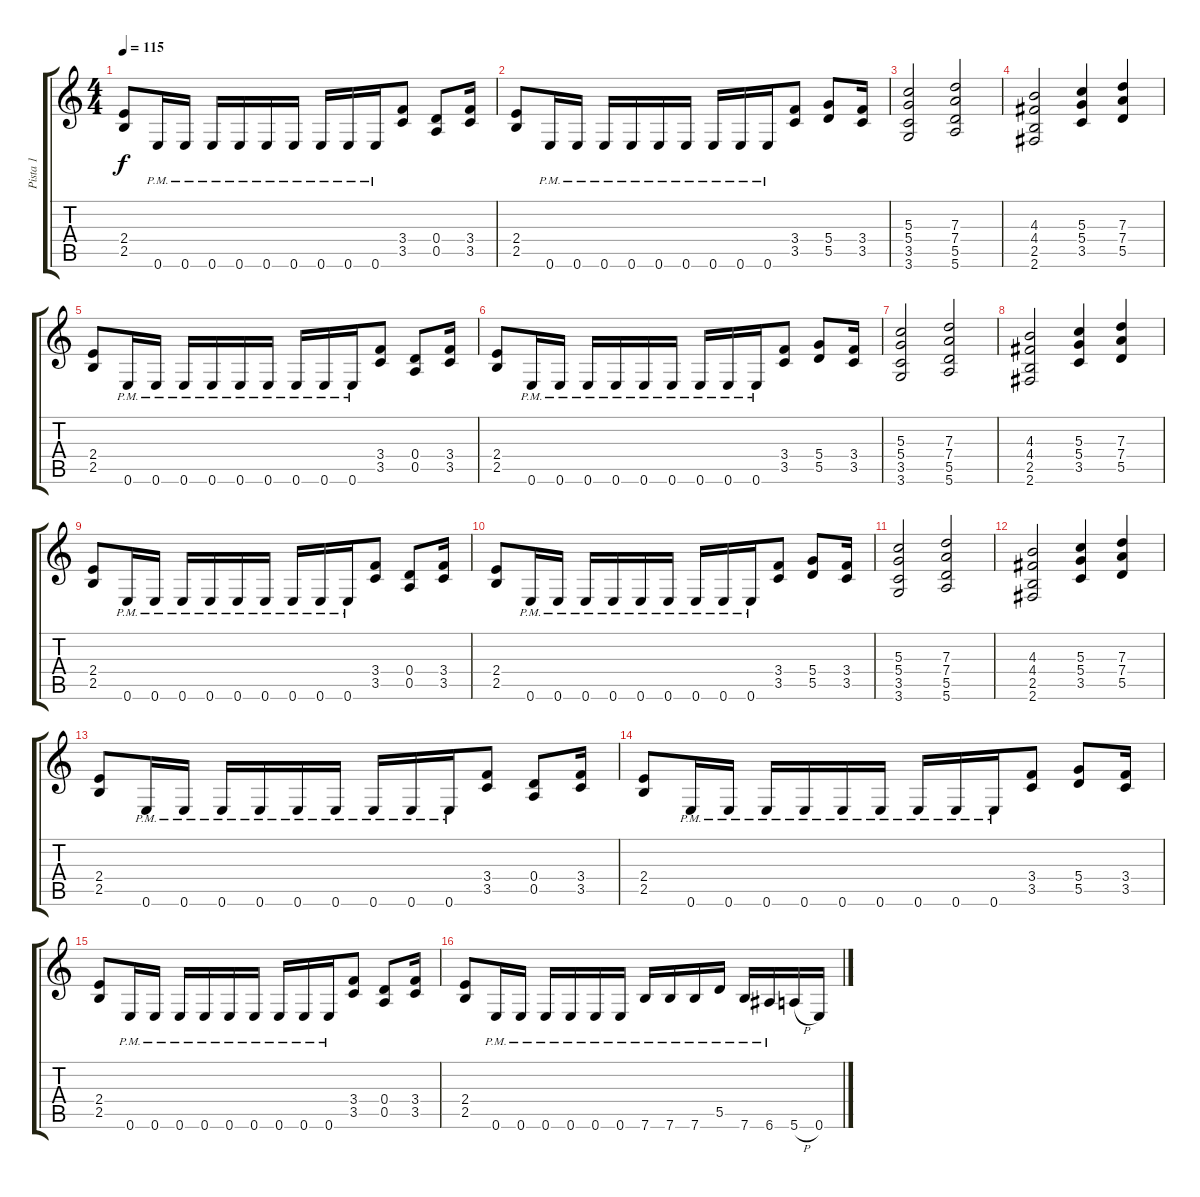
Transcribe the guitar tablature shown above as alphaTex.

\track ("Pista 1" "Pista 1") {instrument distortionguitar}
\staff {score tabs}
\tuning (E4 B3 G3 D3 A2 E2) {hide}
\ts (4 4)
\tempo 115
\clef g2
\ks c
(2.4 2.5).8{dy f} 0.6{pm}.16 0.6{pm}.16 0.6{pm}.16 0.6{pm}.16 0.6{pm}.16 0.6{pm}.16 0.6{pm}.16 0.6{pm}.16 0.6{pm}.16 (3.4 3.5).8 (0.4 0.5).8 (3.4 3.5).16 |
(2.4 2.5).8 0.6{pm}.16 0.6{pm}.16 0.6{pm}.16 0.6{pm}.16 0.6{pm}.16 0.6{pm}.16 0.6{pm}.16 0.6{pm}.16 0.6{pm}.16 (3.4 3.5).8 (5.4 5.5).8 (3.4 3.5).16 |
(5.3 5.4 3.5 3.6).2 (7.3 7.4 5.5 5.6).2 |
(4.3 4.4 2.5 2.6).2 (5.3 5.4 3.5).4 (7.3 7.4 5.5).4 |
(2.4 2.5).8 0.6{pm}.16 0.6{pm}.16 0.6{pm}.16 0.6{pm}.16 0.6{pm}.16 0.6{pm}.16 0.6{pm}.16 0.6{pm}.16 0.6{pm}.16 (3.4 3.5).8 (0.4 0.5).8 (3.4 3.5).16 |
(2.4 2.5).8 0.6{pm}.16 0.6{pm}.16 0.6{pm}.16 0.6{pm}.16 0.6{pm}.16 0.6{pm}.16 0.6{pm}.16 0.6{pm}.16 0.6{pm}.16 (3.4 3.5).8 (5.4 5.5).8 (3.4 3.5).16 |
(5.3 5.4 3.5 3.6).2 (7.3 7.4 5.5 5.6).2 |
(4.3 4.4 2.5 2.6).2 (5.3 5.4 3.5).4 (7.3 7.4 5.5).4 |
(2.4 2.5).8 0.6{pm}.16 0.6{pm}.16 0.6{pm}.16 0.6{pm}.16 0.6{pm}.16 0.6{pm}.16 0.6{pm}.16 0.6{pm}.16 0.6{pm}.16 (3.4 3.5).8 (0.4 0.5).8 (3.4 3.5).16 |
(2.4 2.5).8 0.6{pm}.16 0.6{pm}.16 0.6{pm}.16 0.6{pm}.16 0.6{pm}.16 0.6{pm}.16 0.6{pm}.16 0.6{pm}.16 0.6{pm}.16 (3.4 3.5).8 (5.4 5.5).8 (3.4 3.5).16 |
(5.3 5.4 3.5 3.6).2 (7.3 7.4 5.5 5.6).2 |
(4.3 4.4 2.5 2.6).2 (5.3 5.4 3.5).4 (7.3 7.4 5.5).4 |
(2.4 2.5).8 0.6{pm}.16 0.6{pm}.16 0.6{pm}.16 0.6{pm}.16 0.6{pm}.16 0.6{pm}.16 0.6{pm}.16 0.6{pm}.16 0.6{pm}.16 (3.4 3.5).8 (0.4 0.5).8 (3.4 3.5).16 |
(2.4 2.5).8 0.6{pm}.16 0.6{pm}.16 0.6{pm}.16 0.6{pm}.16 0.6{pm}.16 0.6{pm}.16 0.6{pm}.16 0.6{pm}.16 0.6{pm}.16 (3.4 3.5).8 (5.4 5.5).8 (3.4 3.5).16 |
(2.4 2.5).8 0.6{pm}.16 0.6{pm}.16 0.6{pm}.16 0.6{pm}.16 0.6{pm}.16 0.6{pm}.16 0.6{pm}.16 0.6{pm}.16 0.6{pm}.16 (3.4 3.5).8 (0.4 0.5).8 (3.4 3.5).16 |
(2.4 2.5).8 0.6{pm}.16 0.6{pm}.16 0.6{pm}.16 0.6{pm}.16 0.6{pm}.16 0.6{pm}.16 7.6{pm}.16 7.6{pm}.16 7.6{pm}.16 5.5{pm}.16 7.6{pm}.16 6.6{pm}.16 5.6{h}.16 0.6.16
